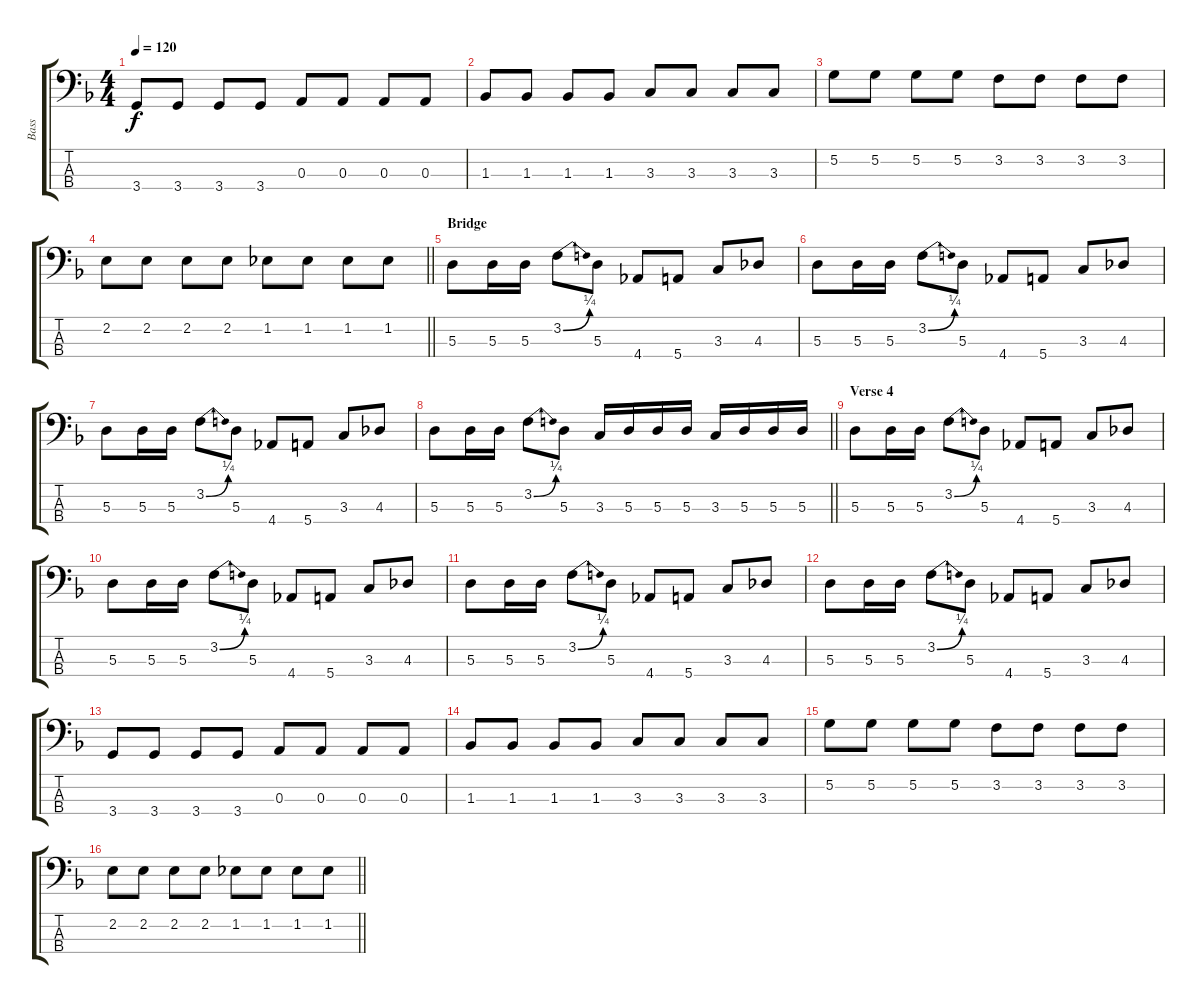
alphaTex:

\track ("Bass" "Bass") {instrument electricbassfinger}
\staff {score tabs}
\tuning (G2 D2 A1 E1) {hide}
\ts (4 4)
\tempo 120
\clef f4
\ks f
3.4.8{dy f} 3.4.8 3.4.8 3.4.8 0.3.8 0.3.8 0.3.8 0.3.8 |
1.3.8 1.3.8 1.3.8 1.3.8 3.3.8 3.3.8 3.3.8 3.3.8 |
5.2.8 5.2.8 5.2.8 5.2.8 3.2.8 3.2.8 3.2.8 3.2.8 |
\barLineRight lightlight
2.2.8 2.2.8 2.2.8 2.2.8 1.2.8 1.2.8 1.2.8 1.2.8 |
\section ("" "Bridge")
5.3.8 5.3.16 5.3.16 3.2{be (bend 0 0 60 1)}.8 5.3.8 4.4.8 5.4.8 3.3.8 4.3.8 |
5.3.8 5.3.16 5.3.16 3.2{be (bend 0 0 60 1)}.8 5.3.8 4.4.8 5.4.8 3.3.8 4.3.8 |
5.3.8 5.3.16 5.3.16 3.2{be (bend 0 0 60 1)}.8 5.3.8 4.4.8 5.4.8 3.3.8 4.3.8 |
\barLineRight lightlight
5.3.8 5.3.16 5.3.16 3.2{be (bend 0 0 60 1)}.8 5.3.8 3.3.16 5.3.16 5.3.16 5.3.16 3.3.16 5.3.16 5.3.16 5.3.16 |
\section ("" "Verse 4")
5.3.8 5.3.16 5.3.16 3.2{be (bend 0 0 60 1)}.8 5.3.8 4.4.8 5.4.8 3.3.8 4.3.8 |
5.3.8 5.3.16 5.3.16 3.2{be (bend 0 0 60 1)}.8 5.3.8 4.4.8 5.4.8 3.3.8 4.3.8 |
5.3.8 5.3.16 5.3.16 3.2{be (bend 0 0 60 1)}.8 5.3.8 4.4.8 5.4.8 3.3.8 4.3.8 |
5.3.8 5.3.16 5.3.16 3.2{be (bend 0 0 60 1)}.8 5.3.8 4.4.8 5.4.8 3.3.8 4.3.8 |
3.4.8 3.4.8 3.4.8 3.4.8 0.3.8 0.3.8 0.3.8 0.3.8 |
1.3.8 1.3.8 1.3.8 1.3.8 3.3.8 3.3.8 3.3.8 3.3.8 |
5.2.8 5.2.8 5.2.8 5.2.8 3.2.8 3.2.8 3.2.8 3.2.8 |
\barLineRight lightlight
2.2.8 2.2.8 2.2.8 2.2.8 1.2.8 1.2.8 1.2.8 1.2.8
